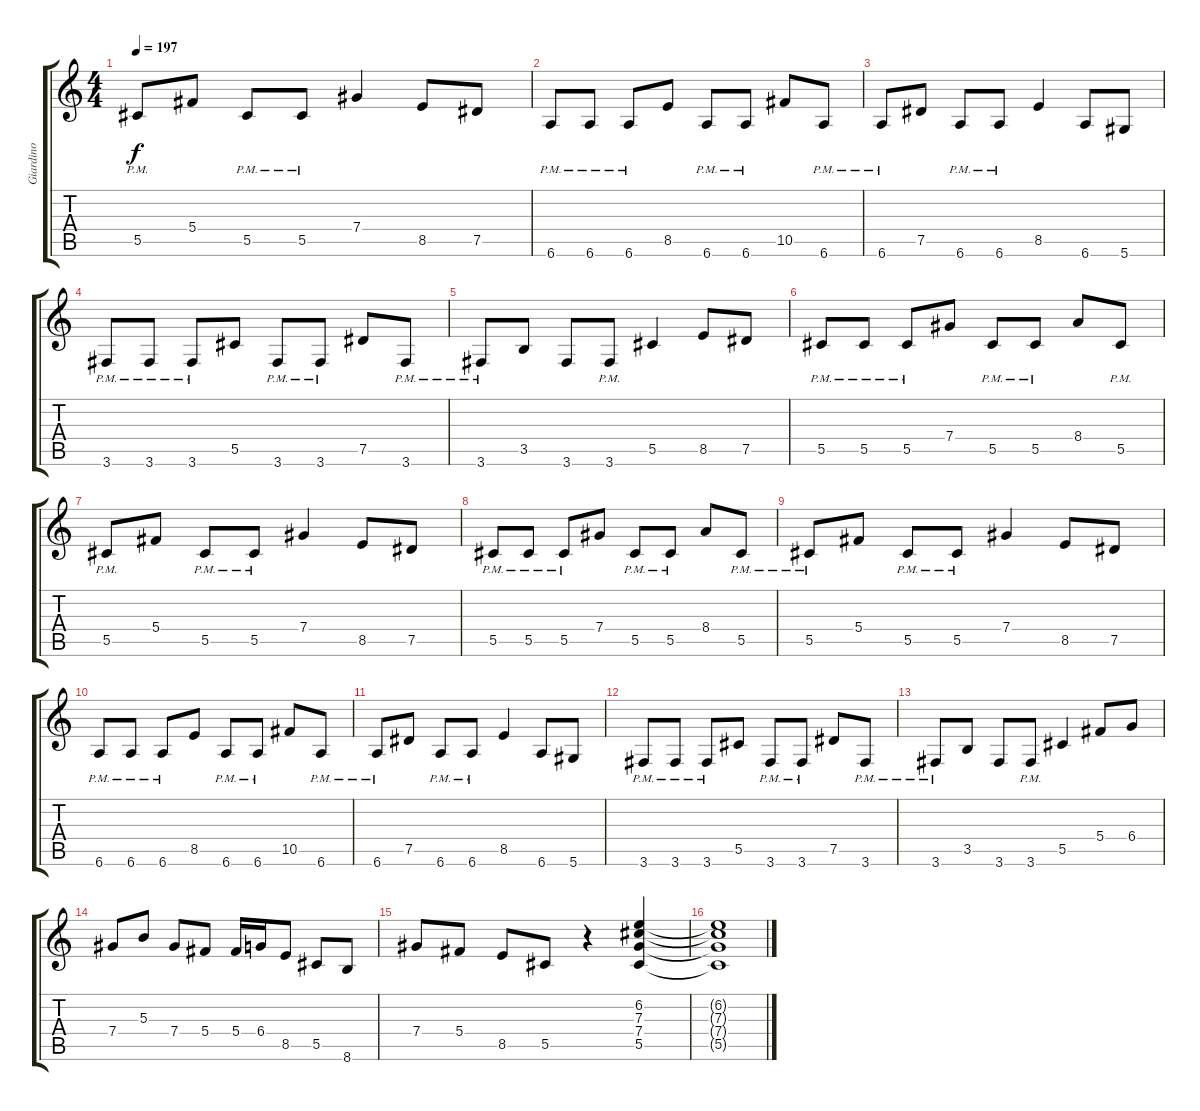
\track ("Giardino" "Giardino") {instrument overdrivenguitar}
\staff {score tabs}
\tuning (Eb4 Bb3 Gb3 Db3 Ab2 Eb2) {hide}
\ts (4 4)
\tempo 197
\clef g2
\ks c
5.5{pm}.8{dy f} 5.4.8 5.5{pm}.8 5.5{pm}.8 7.4.4 8.5.8 7.5.8 |
6.6{pm}.8 6.6{pm}.8 6.6{pm}.8 8.5.8 6.6{pm}.8 6.6{pm}.8 10.5.8 6.6{pm}.8 |
6.6{pm}.8 7.5.8 6.6{pm}.8 6.6{pm}.8 8.5.4 6.6.8 5.6.8 |
3.6{pm}.8 3.6{pm}.8 3.6{pm}.8 5.5.8 3.6{pm}.8 3.6{pm}.8 7.5.8 3.6{pm}.8 |
3.6{pm}.8 3.5.8 3.6.8 3.6{pm}.8 5.5.4 8.5.8 7.5.8 |
5.5{pm}.8 5.5{pm}.8 5.5{pm}.8 7.4.8 5.5{pm}.8 5.5{pm}.8 8.4.8 5.5{pm}.8 |
5.5{pm}.8 5.4.8 5.5{pm}.8 5.5{pm}.8 7.4.4 8.5.8 7.5.8 |
5.5{pm}.8 5.5{pm}.8 5.5{pm}.8 7.4.8 5.5{pm}.8 5.5{pm}.8 8.4.8 5.5{pm}.8 |
5.5{pm}.8 5.4.8 5.5{pm}.8 5.5{pm}.8 7.4.4 8.5.8 7.5.8 |
6.6{pm}.8 6.6{pm}.8 6.6{pm}.8 8.5.8 6.6{pm}.8 6.6{pm}.8 10.5.8 6.6{pm}.8 |
6.6{pm}.8 7.5.8 6.6{pm}.8 6.6{pm}.8 8.5.4 6.6.8 5.6.8 |
3.6{pm}.8 3.6{pm}.8 3.6{pm}.8 5.5.8 3.6{pm}.8 3.6{pm}.8 7.5.8 3.6{pm}.8 |
3.6{pm}.8 3.5.8 3.6.8 3.6{pm}.8 5.5.4 5.4.8 6.4.8 |
7.4.8 5.3.8 7.4.8 5.4.8 5.4.16 6.4.16 8.5.8 5.5.8 8.6.8 |
7.4.8 5.4.8 8.5.8 5.5.8 r.4 (6.2 7.3 7.4 5.5).4 |
(6.2{t} 7.3{t} 7.4{t} 5.5{t}).1
